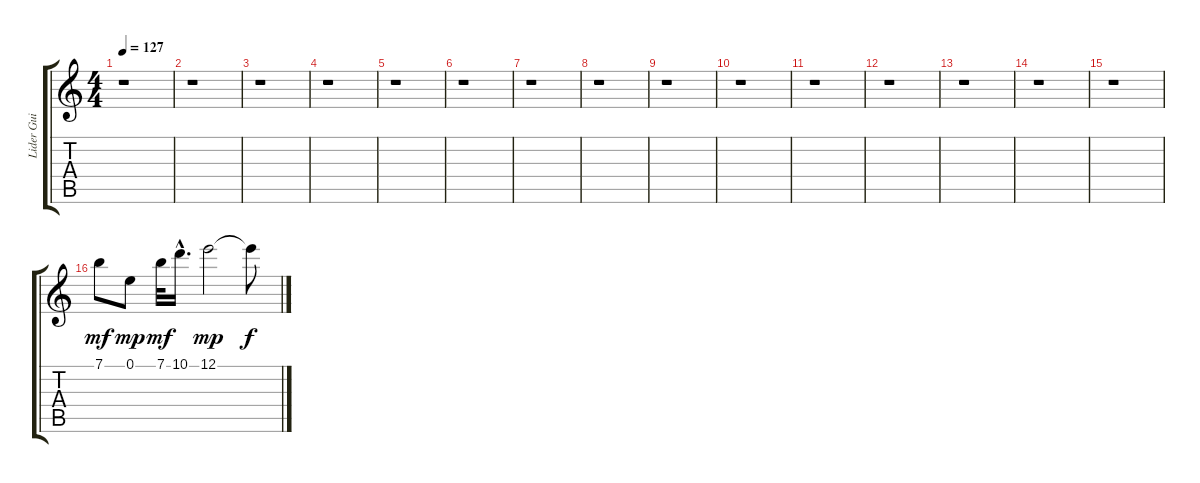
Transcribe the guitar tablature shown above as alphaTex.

\track (" Lider Guitar" " Lider Gui") {instrument overdrivenguitar}
\staff {score tabs}
\tuning (E4 B3 G3 D3 A2 E2) {hide}
\ts (4 4)
\tempo 127
\clef g2
\ks c
r.1{dy mf} |
r.1 |
r.1 |
r.1 |
r.1 |
r.1 |
r.1 |
r.1 |
r.1 |
r.1 |
r.1 |
r.1 |
r.1 |
r.1 |
r.1 |
7.1.8{balance 8} 0.1.8{dy mp} 7.1.32{dy mf} 10.1{hac}.16{d} 12.1.2{dy mp} 12.1{t}.8{dy f}
